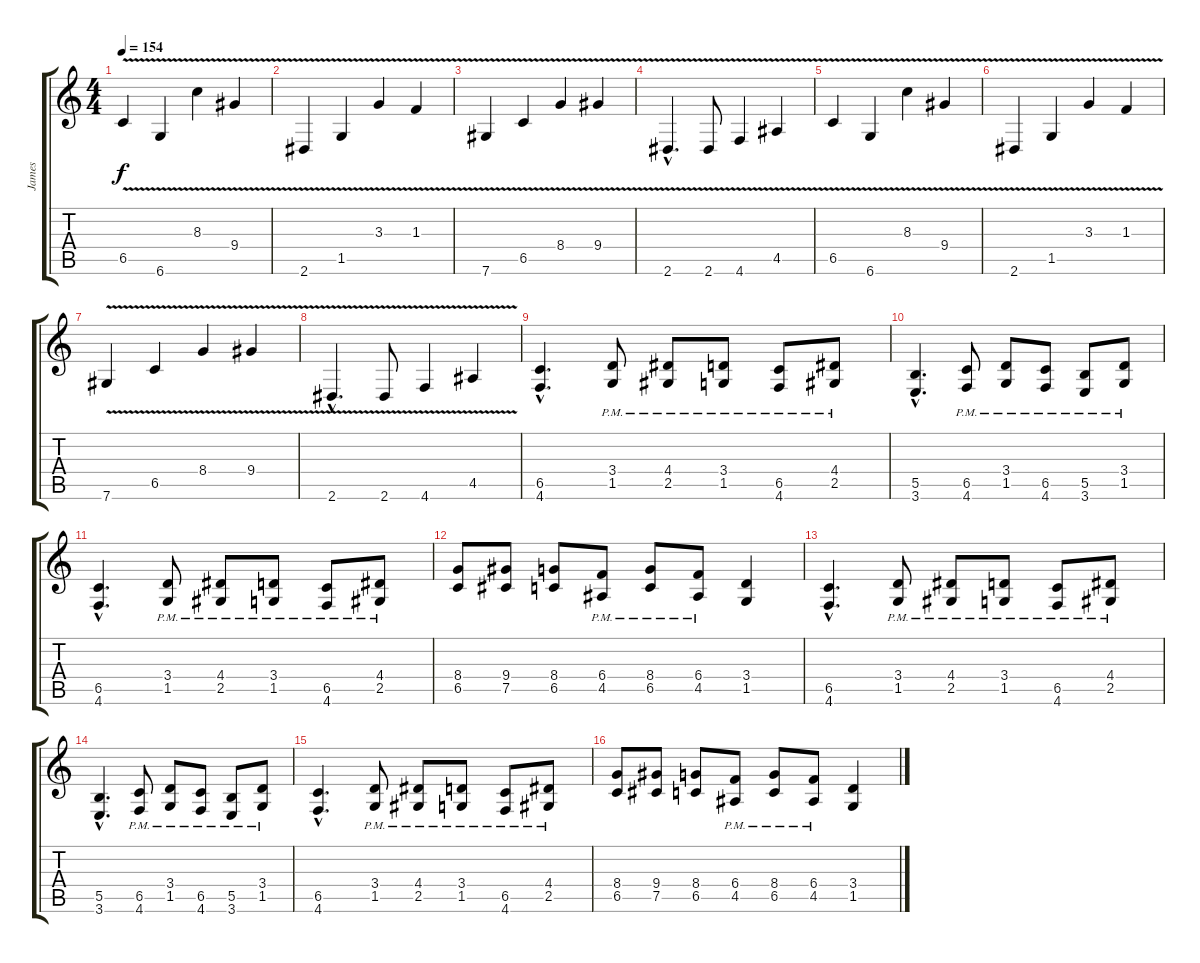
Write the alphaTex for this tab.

\track ("James" "James") {instrument distortionguitar}
\staff {score tabs}
\tuning (Db4 Ab3 E3 B2 Gb2 Db2) {hide}
\ts (4 4)
\tempo 154
\clef g2
\ks c
6.5{v}.4{dy f} 6.6{v}.4 8.3{v}.4 9.4{v}.4 |
2.6{v}.4 1.5{v}.4 3.3{v}.4 1.3{v}.4 |
7.6{v}.4 6.5{v}.4 8.4{v}.4 9.4{v}.4 |
2.6{v hac}.4{d} 2.6{v}.8 4.6{v}.4 4.5{v}.4 |
6.5{v}.4 6.6{v}.4 8.3{v}.4 9.4{v}.4 |
2.6{v}.4 1.5{v}.4 3.3{v}.4 1.3{v}.4 |
7.6{v}.4 6.5{v}.4 8.4{v}.4 9.4{v}.4 |
2.6{v hac}.4{d} 2.6{v}.8 4.6{v}.4 4.5{v}.4 |
(6.5{hac} 4.6{hac}).4{d} (3.4{pm} 1.5{pm}).8 (4.4{pm} 2.5{pm}).8 (3.4{pm} 1.5{pm}).8 (6.5{pm} 4.6{pm}).8 (4.4{pm} 2.5{pm}).8 |
(5.5{hac} 3.6{hac}).4{d} (6.5{pm} 4.6{pm}).8 (3.4{pm} 1.5{pm}).8 (6.5{pm} 4.6{pm}).8 (5.5{pm} 3.6{pm}).8 (3.4{pm} 1.5{pm}).8 |
(6.5{hac} 4.6{hac}).4{d} (3.4{pm} 1.5{pm}).8 (4.4{pm} 2.5{pm}).8 (3.4{pm} 1.5{pm}).8 (6.5{pm} 4.6{pm}).8 (4.4{pm} 2.5{pm}).8 |
(8.4 6.5).8 (9.4 7.5).8 (8.4 6.5).8 (6.4{pm} 4.5{pm}).8 (8.4{pm} 6.5{pm}).8 (6.4{pm} 4.5{pm}).8 (3.4 1.5).4 |
(6.5{hac} 4.6{hac}).4{d} (3.4{pm} 1.5{pm}).8 (4.4{pm} 2.5{pm}).8 (3.4{pm} 1.5{pm}).8 (6.5{pm} 4.6{pm}).8 (4.4{pm} 2.5{pm}).8 |
(5.5{hac} 3.6{hac}).4{d} (6.5{pm} 4.6{pm}).8 (3.4{pm} 1.5{pm}).8 (6.5{pm} 4.6{pm}).8 (5.5{pm} 3.6{pm}).8 (3.4{pm} 1.5{pm}).8 |
(6.5{hac} 4.6{hac}).4{d} (3.4{pm} 1.5{pm}).8 (4.4{pm} 2.5{pm}).8 (3.4{pm} 1.5{pm}).8 (6.5{pm} 4.6{pm}).8 (4.4{pm} 2.5{pm}).8 |
(8.4 6.5).8 (9.4 7.5).8 (8.4 6.5).8 (6.4{pm} 4.5{pm}).8 (8.4{pm} 6.5{pm}).8 (6.4{pm} 4.5{pm}).8 (3.4 1.5).4
